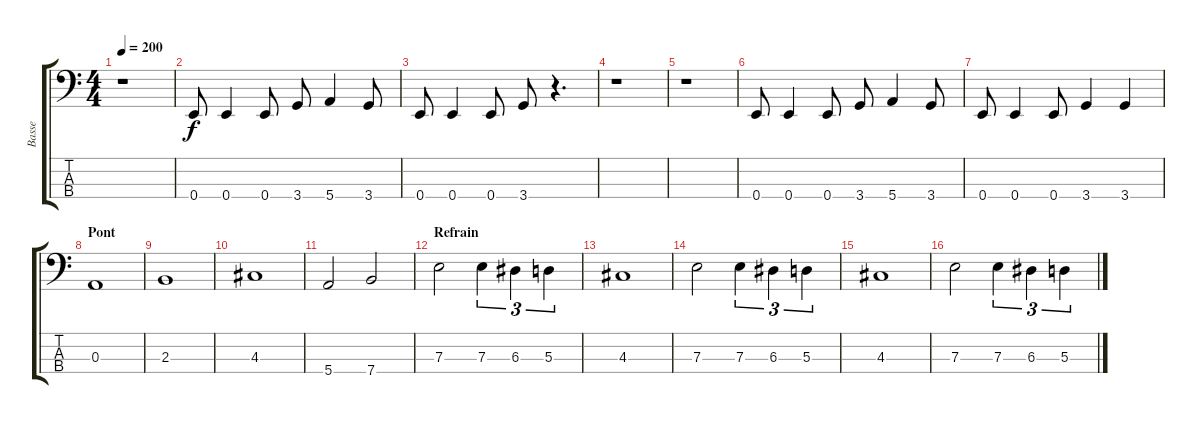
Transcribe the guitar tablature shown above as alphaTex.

\track ("Basse" "Basse") {instrument electricbassfinger}
\staff {score tabs}
\tuning (G2 D2 A1 E1) {hide}
\ts (4 4)
\tempo 200
\clef f4
\ks c
r.1{dy f} |
0.4.8 0.4.4 0.4.8 3.4.8 5.4.4 3.4.8 |
0.4.8 0.4.4 0.4.8 3.4.8 r.4{d} |
r.1 |
r.1 |
0.4.8 0.4.4 0.4.8 3.4.8 5.4.4 3.4.8 |
0.4.8 0.4.4 0.4.8 3.4.4 3.4.4 |
\section ("" "Pont")
0.3.1 |
2.3.1 |
4.3.1 |
5.4.2 7.4.2 |
\section ("" "Refrain")
7.3.2 7.3.4{tu (3 2)} 6.3.4{tu (3 2)} 5.3.4{tu (3 2)} |
4.3.1 |
7.3.2 7.3.4{tu (3 2)} 6.3.4{tu (3 2)} 5.3.4{tu (3 2)} |
4.3.1 |
7.3.2 7.3.4{tu (3 2)} 6.3.4{tu (3 2)} 5.3.4{tu (3 2)}
